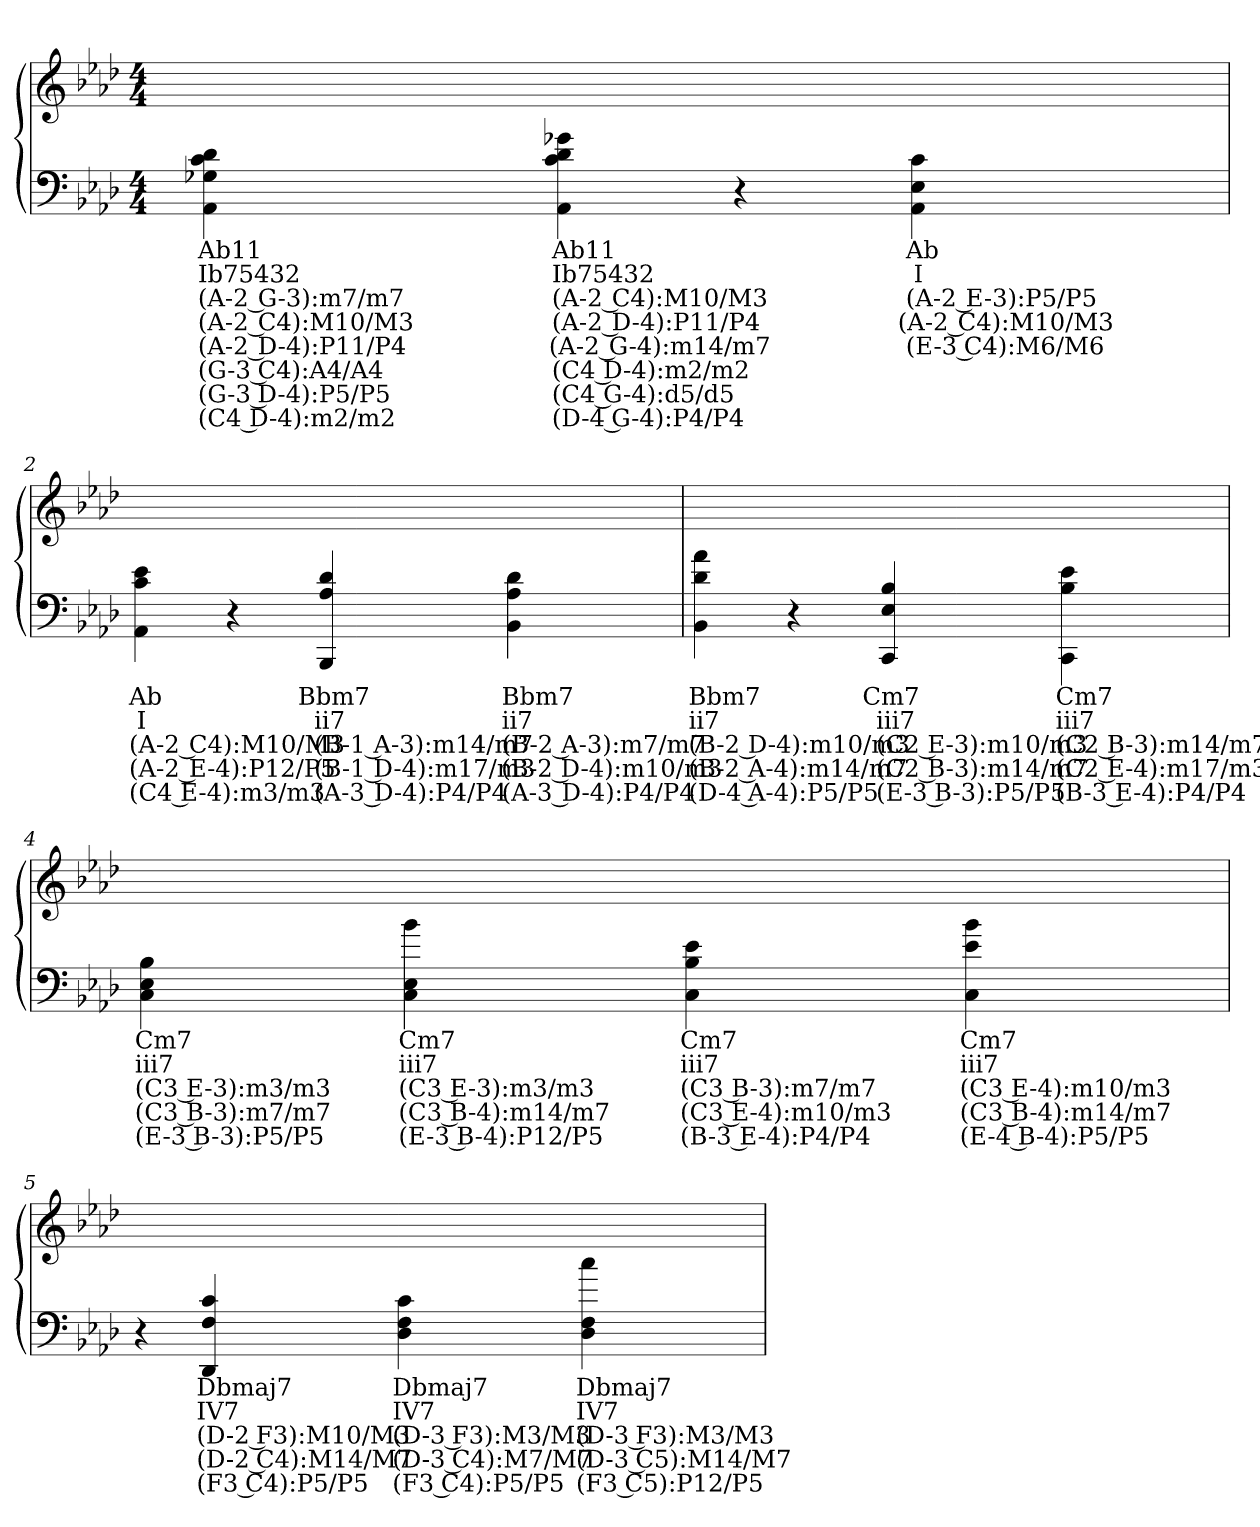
**kern	**text	**text	**text	**text	**text	**text	**text	**text	**kern
*part2	*part2	*part2	*part2	*part2	*part2	*part2	*part2	*part2	*part1
*staff2	*staff2	*staff2	*staff2	*staff2	*staff2	*staff2	*staff2	*staff2	*staff1
*clefF4	*	*	*	*	*	*	*	*	*clefG2
*k[b-e-a-d-]	*	*	*	*	*	*	*	*	*k[b-e-a-d-]
*A-:	*	*	*	*	*	*	*	*	*A-:
*M4/4	*	*	*	*	*	*	*	*	*M4/4
*MM60	*	*	*	*	*	*	*	*	*MM60
=1	=1	=1	=1	=1	=1	=1	=1	=1	=1
4AA- 4G-X 4c 4d-	Ab11	Ib75432	(A-2 G-3):m7/m7	(A-2 C4):M10/M3	(A-2 D-4):P11/P4	(G-3 C4):A4/A4	(G-3 D-4):P5/P5	(C4 D-4):m2/m2	1ryy
4AA- 4c 4d- 4g-X	Ab11	Ib75432	(A-2 C4):M10/M3	(A-2 D-4):P11/P4	(A-2 G-4):m14/m7	(C4 D-4):m2/m2	(C4 G-4):d5/d5	(D-4 G-4):P4/P4	.
4r	.	.	.	.	.	.	.	.	.
4AA- 4E- 4c	Ab	I	(A-2 E-3):P5/P5	(A-2 C4):M10/M3	(E-3 C4):M6/M6	.	.	.	.
=2	=2	=2	=2	=2	=2	=2	=2	=2	=2
4AA- 4c 4e-	Ab	I	(A-2 C4):M10/M3	(A-2 E-4):P12/P5	(C4 E-4):m3/m3	.	.	.	1ryy
4r	.	.	.	.	.	.	.	.	.
4BBB- 4A- 4d-	Bbm7	ii7	(B-1 A-3):m14/m7	(B-1 D-4):m17/m3	(A-3 D-4):P4/P4	.	.	.	.
4BB- 4A- 4d-	Bbm7	ii7	(B-2 A-3):m7/m7	(B-2 D-4):m10/m3	(A-3 D-4):P4/P4	.	.	.	.
=3	=3	=3	=3	=3	=3	=3	=3	=3	=3
4BB- 4d- 4a-	Bbm7	ii7	(B-2 D-4):m10/m3	(B-2 A-4):m14/m7	(D-4 A-4):P5/P5	.	.	.	1ryy
4r	.	.	.	.	.	.	.	.	.
4CC 4E- 4B-	Cm7	iii7	(C2 E-3):m10/m3	(C2 B-3):m14/m7	(E-3 B-3):P5/P5	.	.	.	.
4CC 4B- 4e-	Cm7	iii7	(C2 B-3):m14/m7	(C2 E-4):m17/m3	(B-3 E-4):P4/P4	.	.	.	.
=4	=4	=4	=4	=4	=4	=4	=4	=4	=4
4C 4E- 4B-	Cm7	iii7	(C3 E-3):m3/m3	(C3 B-3):m7/m7	(E-3 B-3):P5/P5	.	.	.	1ryy
4C 4E- 4b-	Cm7	iii7	(C3 E-3):m3/m3	(C3 B-4):m14/m7	(E-3 B-4):P12/P5	.	.	.	.
4C 4B- 4e-	Cm7	iii7	(C3 B-3):m7/m7	(C3 E-4):m10/m3	(B-3 E-4):P4/P4	.	.	.	.
4C 4e- 4b-	Cm7	iii7	(C3 E-4):m10/m3	(C3 B-4):m14/m7	(E-4 B-4):P5/P5	.	.	.	.
=5	=5	=5	=5	=5	=5	=5	=5	=5	=5
4r	.	.	.	.	.	.	.	.	1ryy
4DD- 4F 4c	Dbmaj7	IV7	(D-2 F3):M10/M3	(D-2 C4):M14/M7	(F3 C4):P5/P5	.	.	.	.
4D- 4F 4c	Dbmaj7	IV7	(D-3 F3):M3/M3	(D-3 C4):M7/M7	(F3 C4):P5/P5	.	.	.	.
4D- 4F 4cc	Dbmaj7	IV7	(D-3 F3):M3/M3	(D-3 C5):M14/M7	(F3 C5):P12/P5	.	.	.	.
=	=	=	=	=	=	=	=	=	=
*-	*-	*-	*-	*-	*-	*-	*-	*-	*-
